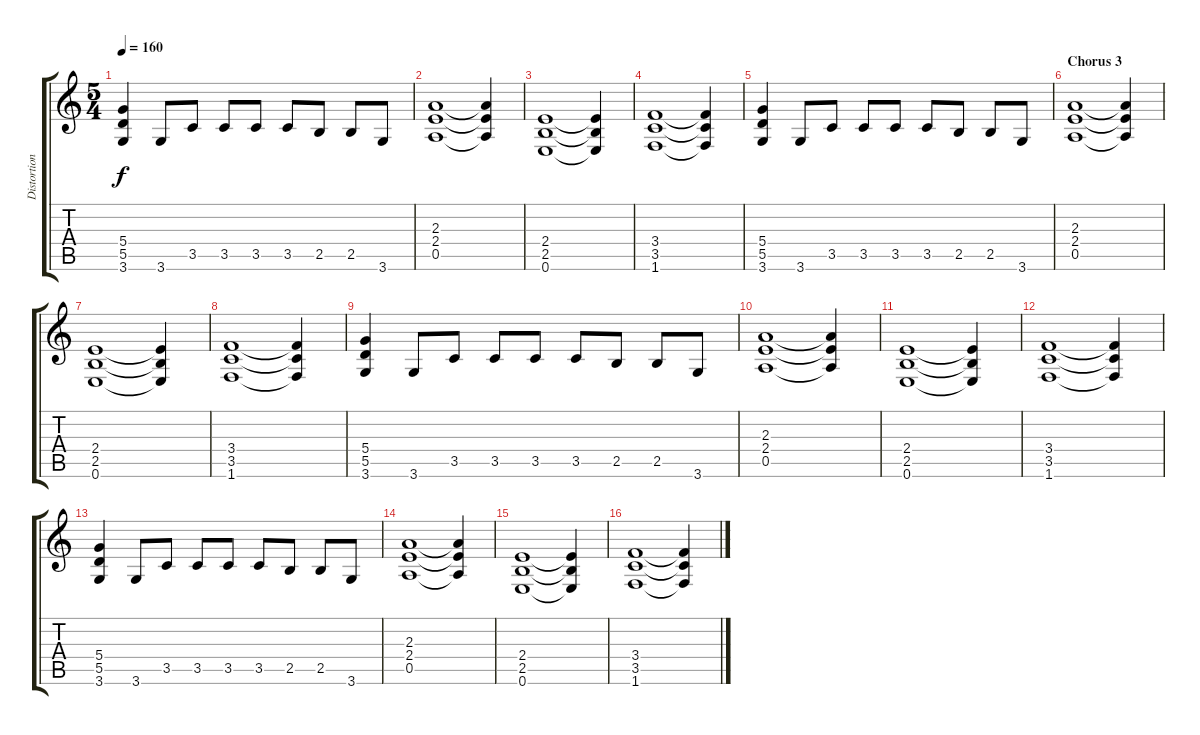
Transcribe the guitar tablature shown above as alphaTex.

\track ("Distortion Guitar" "Distortion") {instrument distortionguitar}
\staff {score tabs}
\tuning (E4 B3 G3 D3 A2 E2) {hide}
\ts (5 4)
\tempo 160
\clef g2
\ks c
(5.4 5.5 3.6).4{dy f} 3.6.8 3.5.8 3.5.8 3.5.8 3.5.8 2.5.8 2.5.8 3.6.8 |
(2.3 2.4 0.5).1 (2.3{t} 2.4{t} 0.5{t}).4 |
(2.4 2.5 0.6).1 (2.4{t} 2.5{t} 0.6{t}).4 |
(3.4 3.5 1.6).1 (3.4{t} 3.5{t} 1.6{t}).4 |
(5.4 5.5 3.6).4 3.6.8 3.5.8 3.5.8 3.5.8 3.5.8 2.5.8 2.5.8 3.6.8 |
\section ("" "Chorus 3")
(2.3 2.4 0.5).1 (2.3{t} 2.4{t} 0.5{t}).4 |
(2.4 2.5 0.6).1 (2.4{t} 2.5{t} 0.6{t}).4 |
(3.4 3.5 1.6).1 (3.4{t} 3.5{t} 1.6{t}).4 |
(5.4 5.5 3.6).4 3.6.8 3.5.8 3.5.8 3.5.8 3.5.8 2.5.8 2.5.8 3.6.8 |
(2.3 2.4 0.5).1 (2.3{t} 2.4{t} 0.5{t}).4 |
(2.4 2.5 0.6).1 (2.4{t} 2.5{t} 0.6{t}).4 |
(3.4 3.5 1.6).1 (3.4{t} 3.5{t} 1.6{t}).4 |
(5.4 5.5 3.6).4 3.6.8 3.5.8 3.5.8 3.5.8 3.5.8 2.5.8 2.5.8 3.6.8 |
(2.3 2.4 0.5).1 (2.3{t} 2.4{t} 0.5{t}).4 |
(2.4 2.5 0.6).1 (2.4{t} 2.5{t} 0.6{t}).4 |
(3.4 3.5 1.6).1 (3.4{t} 3.5{t} 1.6{t}).4
